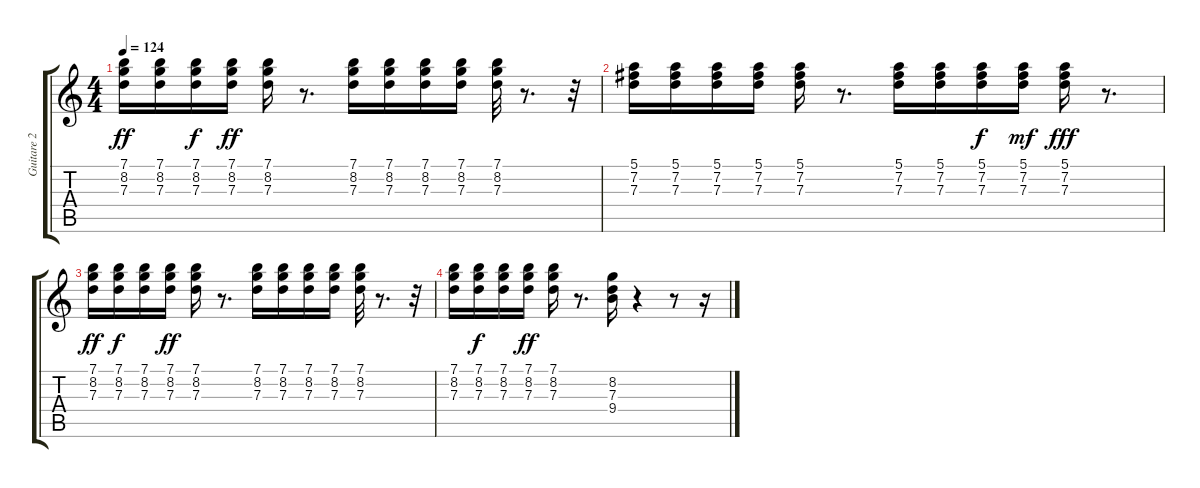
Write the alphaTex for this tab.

\track ("Guitare 2" "Guitare 2") {instrument acousticguitarsteel}
\staff {score tabs}
\tuning (E4 B3 G3 D3 A2 E2) {hide}
\ts (4 4)
\tempo 124
\clef g2
\ks c
(7.1 8.2 7.3).16{dy ff} (7.1 8.2 7.3).16 (7.1 8.2 7.3).16{dy f} (7.1 8.2 7.3).16{dy ff} (7.1 8.2 7.3).16 r.8{d} (7.1 8.2 7.3).16 (7.1 8.2 7.3).16 (7.1 8.2 7.3).16 (7.1 8.2 7.3).16 (7.1 8.2 7.3).32 r.8{d} r.32 |
(5.1 7.2 7.3).16 (5.1 7.2 7.3).16 (5.1 7.2 7.3).16 (5.1 7.2 7.3).16 (5.1 7.2 7.3).16 r.8{d} (5.1 7.2 7.3).16 (5.1 7.2 7.3).16 (5.1 7.2 7.3).16{dy f} (5.1 7.2 7.3).16{dy mf} (5.1 7.2 7.3).16{dy fff} r.8{d} |
(7.1 8.2 7.3).16{dy ff} (7.1 8.2 7.3).16{dy f} (7.1 8.2 7.3).16 (7.1 8.2 7.3).16{dy ff} (7.1 8.2 7.3).16 r.8{d} (7.1 8.2 7.3).16 (7.1 8.2 7.3).16 (7.1 8.2 7.3).16 (7.1 8.2 7.3).16 (7.1 8.2 7.3).32 r.8{d} r.32 |
(7.1 8.2 7.3).16 (7.1 8.2 7.3).16{dy f} (7.1 8.2 7.3).16 (7.1 8.2 7.3).16{dy ff} (7.1 8.2 7.3).16 r.8{d} (8.2 7.3 9.4).16 r.4 r.8 r.16
